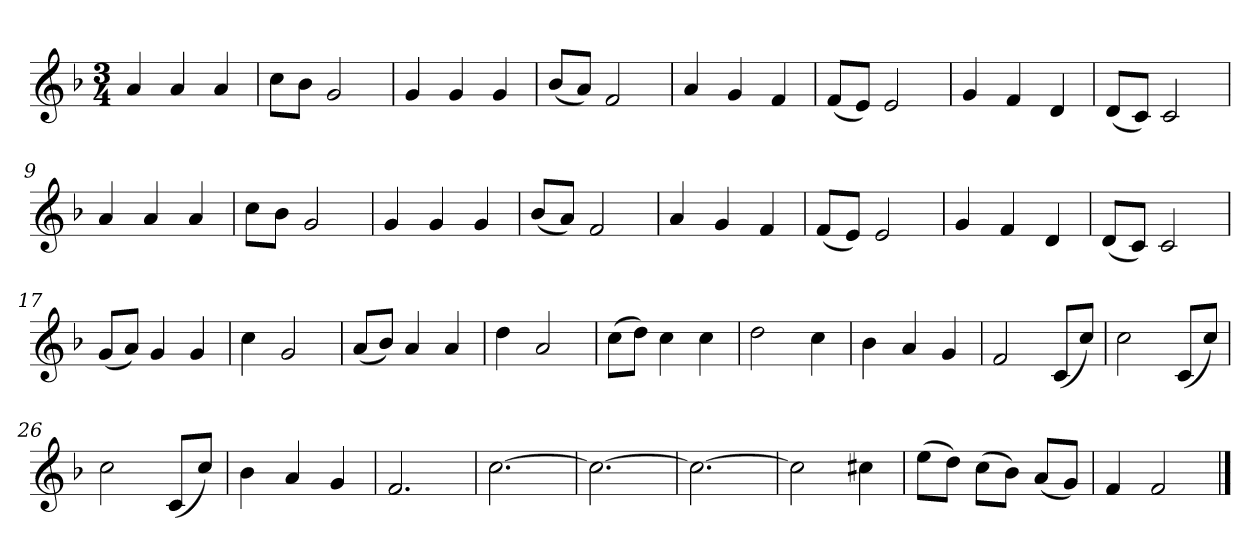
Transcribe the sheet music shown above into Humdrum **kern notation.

**kern
*part1
*staff1
*clefG2
*k[b-]
*F:
*M3/4
=1
4a/
4a/
4a/
=2
8cc\L
8b-\J
2g/
=3
4g/
4g/
4g/
=4
(<8b-/L
8a/J)
2f/
=5
4a/
4g/
4f/
=6
(<8f/L
8e/J)
2e/
=7
4g/
4f/
4d/
=8
(<8d/L
8c/J)
2c/
=9
4a/
4a/
4a/
=10
8cc\L
8b-\J
2g/
=11
4g/
4g/
4g/
=12
(<8b-/L
8a/J)
2f/
!!LO:LB:g=z
=13
4a/
4g/
4f/
=14
(<8f/L
8e/J)
2e/
=15
4g/
4f/
4d/
=16
(<8d/L
8c/J)
2c/
=17
(<8g/L
8a/J)
4g/
4g/
=18
4cc\
2g/
=19
(<8a/L
8b-/J)
4a/
4a/
=20
4dd\
2a/
=21
(>8cc\L
8dd\J)
4cc\
4cc\
=22
2dd\
4cc\
=23
4b-\
4a/
4g/
=24
2f/
(<8c/L
8cc/J)
=25
2cc\
(<8c/L
8cc/J)
!!LO:LB:g=z
=26
2cc\
(<8c/L
8cc/J)
=27
4b-\
4a/
4g/
=28
2.f/
=29
[2.cc\
=30
2.cc\_
=31
2.cc\_
=32
2cc\]
4cc#X\
=33
(>8ee\L
8dd\J)
(>8cc\L
8b-\J)
(<8a/L
8g/J)
=34
4f/
2f/
==
*-
